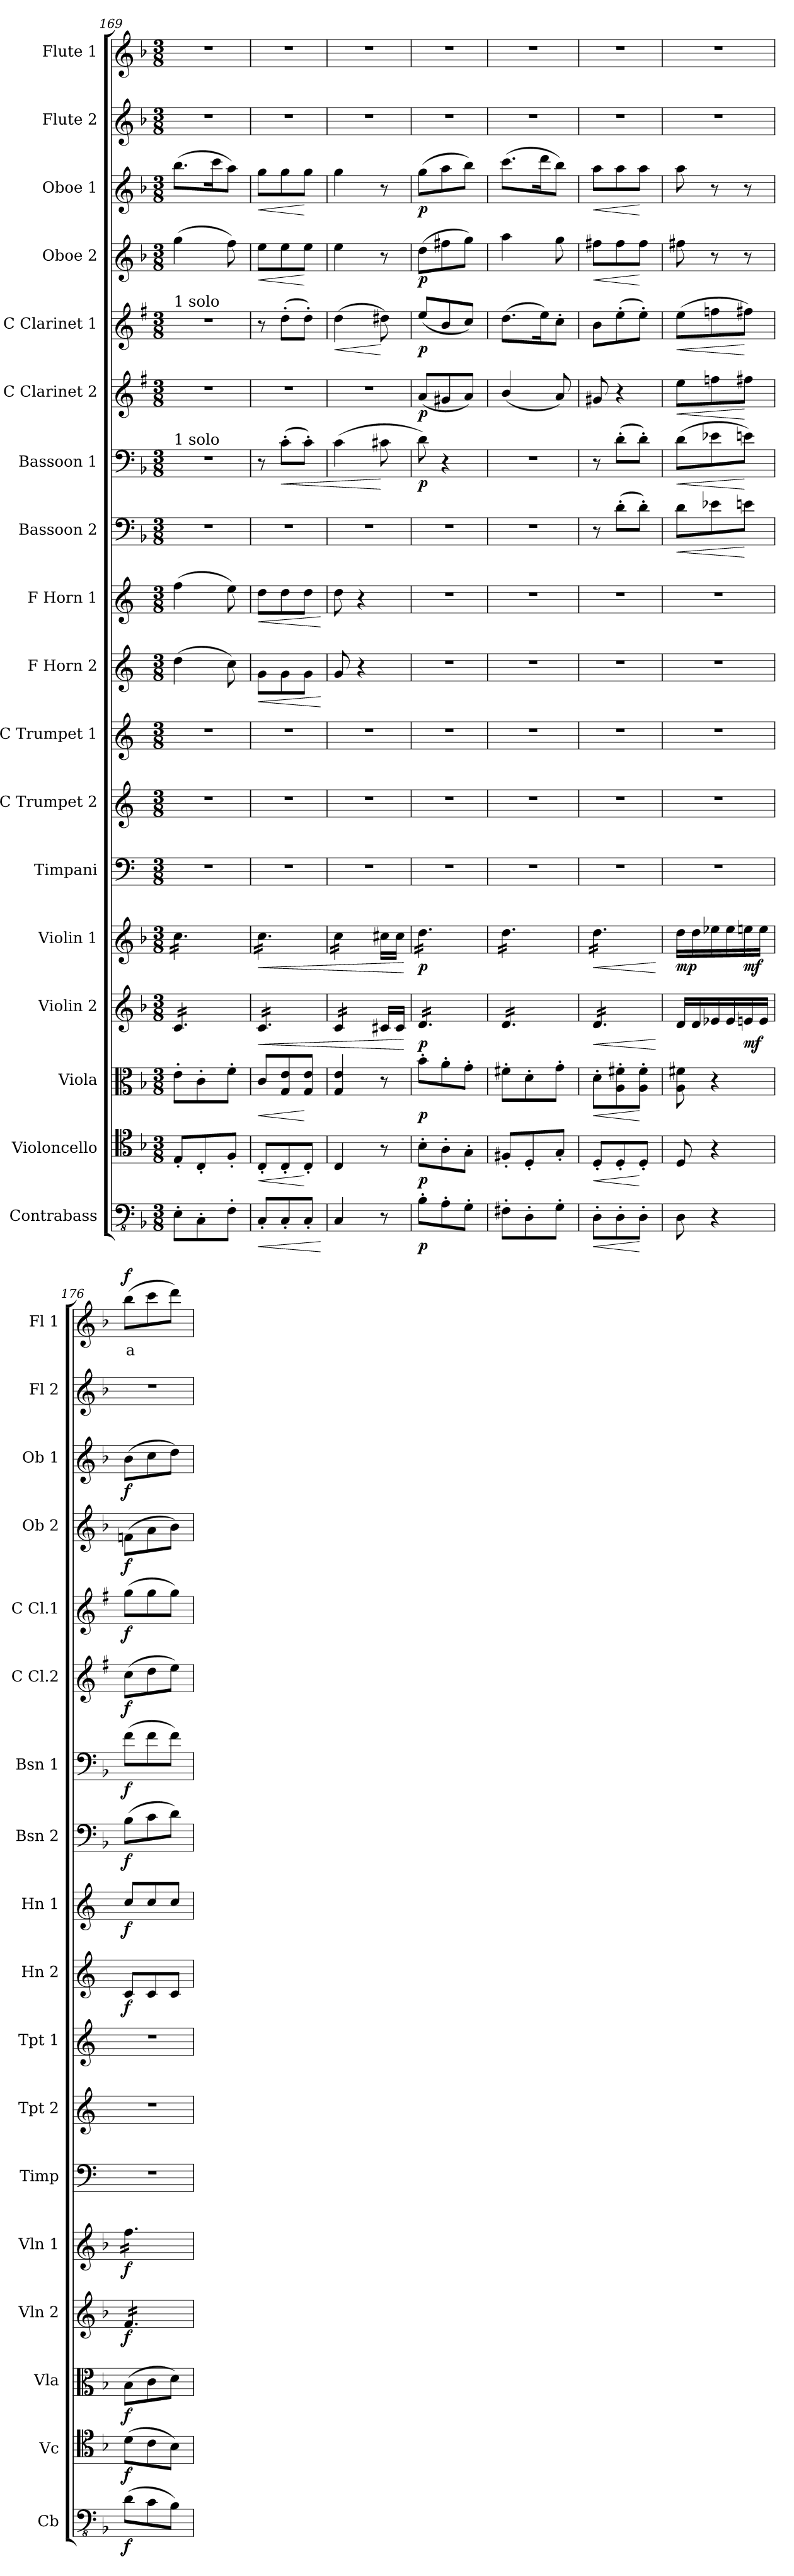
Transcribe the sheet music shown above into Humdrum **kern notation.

**kern	**dynam	**kern	**dynam	**kern	**dynam	**kern	**dynam	**kern	**dynam	**kern	**kern	**kern	**kern	**dynam	**kern	**dynam	**kern	**dynam	**kern	**dynam	**kern	**dynam	**kern	**dynam	**kern	**dynam	**kern	**dynam	**kern	**kern	**text	**dynam
*part18	*part18	*part17	*part17	*part16	*part16	*part15	*part15	*part14	*part14	*part13	*part12	*part11	*part10	*part10	*part9	*part9	*part8	*part8	*part7	*part7	*part6	*part6	*part5	*part5	*part4	*part4	*part3	*part3	*part2	*part1	*part1	*part1
*staff18	*staff18	*staff17	*staff17	*staff16	*staff16	*staff15	*staff15	*staff14	*staff14	*staff13	*staff12	*staff11	*staff10	*staff10	*staff9	*staff9	*staff8	*staff8	*staff7	*staff7	*staff6	*staff6	*staff5	*staff5	*staff4	*staff4	*staff3	*staff3	*staff2	*staff1	*staff1	*staff1
*I"Contrabass	*	*I"Violoncello	*	*I"Viola	*	*I"Violin 2	*	*I"Violin 1	*	*I"Timpani	*I"C Trumpet 2	*I"C Trumpet 1	*I"F Horn 2	*	*I"F Horn 1	*	*I"Bassoon 2	*	*I"Bassoon 1	*	*I"C Clarinet 2	*	*I"C Clarinet 1	*	*I"Oboe 2	*	*I"Oboe 1	*	*I"Flute 2	*I"Flute 1	*	*
*I'Cb	*	*I'Vc	*	*I'Vla	*	*I'Vln 2	*	*I'Vln 1	*	*I'Timp	*I'Tpt 2	*I'Tpt 1	*I'Hn 2	*	*I'Hn 1	*	*I'Bsn 2	*	*I'Bsn 1	*	*I'C Cl.2	*	*I'C Cl.1	*	*I'Ob 2	*	*I'Ob 1	*	*I'Fl 2	*I'Fl 1	*	*
!!LO:PB:g=z
*clefFv4	*	*clefC4	*	*clefC3	*	*clefG2	*	*clefG2	*	*clefF4	*clefG2	*clefG2	*clefG2	*	*clefG2	*	*clefF4	*	*clefF4	*	*clefG2	*	*clefG2	*	*clefG2	*	*clefG2	*	*clefG2	*clefG2	*	*
*	*	*	*	*	*	*	*	*	*	*	*	*	*ITrd4c7	*	*ITrd4c7	*	*	*	*	*	*ITrd1c2	*	*ITrd1c2	*	*	*	*	*	*	*	*	*
*k[b-]	*	*k[b-]	*	*k[b-]	*	*k[b-]	*	*k[b-]	*	*k[]	*k[]	*k[]	*k[b-]	*	*k[b-]	*	*k[b-]	*	*k[b-]	*	*k[b-]	*	*k[b-]	*	*k[b-]	*	*k[b-]	*	*k[b-]	*k[b-]	*	*
*F:	*	*F:	*	*F:	*	*F:	*	*F:	*	*	*	*	*	*	*	*	*F:	*	*F:	*	*F:	*	*F:	*	*F:	*	*F:	*	*F:	*F:	*	*
*M3/8	*	*M3/8	*	*M3/8	*	*M3/8	*	*M3/8	*	*M3/8	*M3/8	*M3/8	*M3/8	*	*M3/8	*	*M3/8	*	*M3/8	*	*M3/8	*	*M3/8	*	*M3/8	*	*M3/8	*	*M3/8	*M3/8	*	*
=169	=169	=169	=169	=169	=169	=169	=169	=169	=169	=169	=169	=169	=169	=169	=169	=169	=169	=169	=169	=169	=169	=169	=169	=169	=169	=169	=169	=169	=169	=169	=169	=169
!	!	!	!	!	!	!	!	!	!	!	!	!	!	!	!	!	!	!	!	!	!	!	!LO:TX:a:t=1 solo	!	!	!	!	!	!	!	!	!
!	!	!	!	!	!	!	!	!	!	!	!	!	!	!	!	!	!	!	!LO:TX:a:t=1 solo	!	!	!	!	!	!	!	!	!	!	!	!	!
*	*	*	*	*	*	*tremolo	*	*	*	*	*	*	*	*	*	*	*	*	*	*	*	*	*	*	*	*	*	*	*	*	*	*
*	*	*	*	*	*	*	*	*tremolo	*	*	*	*	*	*	*	*	*	*	*	*	*	*	*	*	*	*	*	*	*	*	*	*
8EE'\L	.	8E'/L	.	8e'\L	.	16c/LL	.	16cc\LL	.	4.r	4.r	4.r	(>4g\	.	(>4b-\	.	4.r	.	4.r	.	4.r	.	4.r	.	(>4gg\	.	(>8.bb-\L	.	4.r	4.r	.	.
.	.	.	.	.	.	16c/	.	16cc\	.	.	.	.	.	.	.	.	.	.	.	.	.	.	.	.	.	.	.	.	.	.	.	.
8CC'\	.	8C'/	.	8c'\	.	16c/	.	16cc\	.	.	.	.	.	.	.	.	.	.	.	.	.	.	.	.	.	.	.	.	.	.	.	.
.	.	.	.	.	.	16c/	.	16cc\	.	.	.	.	.	.	.	.	.	.	.	.	.	.	.	.	.	.	16ccc\K	.	.	.	.	.
8FF'\J	.	8F'/J	.	8f'\J	.	16c/	.	16cc\	.	.	.	.	8f\)	.	8a\)	.	.	.	.	.	.	.	.	.	8ff\)	.	8aa\J)	.	.	.	.	.
.	.	.	.	.	.	16c/JJ	.	16cc\JJ	.	.	.	.	.	.	.	.	.	.	.	.	.	.	.	.	.	.	.	.	.	.	.	.
=170	=170	=170	=170	=170	=170	=170	=170	=170	=170	=170	=170	=170	=170	=170	=170	=170	=170	=170	=170	=170	=170	=170	=170	=170	=170	=170	=170	=170	=170	=170	=170	=170
!	!LO:HP:b	!	!LO:HP:b	!	!LO:HP:b	!	!LO:HP:b	!	!LO:HP:b	!	!	!	!	!LO:HP:b	!	!LO:HP:b	!	!	!	!	!	!	!	!	!	!LO:HP:b	!	!LO:HP:b	!	!	!	!
8CC'/L	<	8C'/L	<	8c/L	<	16c/LL	<	16cc\LL	<	4.r	4.r	4.r	8c\L	<	8g\L	<	4.r	.	8r	.	4.r	.	8r	.	8ee\L	<	8gg\L	<	4.r	4.r	.	.
.	.	.	.	.	.	16c/	.	16cc\	.	.	.	.	.	.	.	.	.	.	.	.	.	.	.	.	.	.	.	.	.	.	.	.
!	!	!	!	!	!	!	!	!	!	!	!	!	!	!	!	!	!	!	!	!LO:HP:b	!	!	!	!	!	!	!	!	!	!	!	!
8CC'/	.	8C'/	.	8G/ 8e/	.	16c/	.	16cc\	.	.	.	.	8c\	.	8g\	.	.	.	(>8c'\L	<	.	.	(>8cc'\L	.	8ee\	.	8gg\	.	.	.	.	.
.	.	.	.	.	.	16c/	.	16cc\	.	.	.	.	.	.	.	.	.	.	.	.	.	.	.	.	.	.	.	.	.	.	.	.
8CC'/J	.	8C'/J	[	8G/ 8e/J	[	16c/	.	16cc\	.	.	.	.	8c\J	.	8g\J	.	.	.	8c'\J)	.	.	.	8cc'\J)	.	8ee\J	[	8gg\J	[	.	.	.	.
.	.	.	.	.	.	16c/JJ	.	16cc\JJ	.	.	.	.	.	.	.	.	.	.	.	.	.	.	.	.	.	.	.	.	.	.	.	.
.	[	.	.	.	.	.	.	.	.	.	.	.	.	[	.	[	.	.	.	.	.	.	.	.	.	.	.	.	.	.	.	.
=171	=171	=171	=171	=171	=171	=171	=171	=171	=171	=171	=171	=171	=171	=171	=171	=171	=171	=171	=171	=171	=171	=171	=171	=171	=171	=171	=171	=171	=171	=171	=171	=171
!	!	!	!	!	!	!	!	!	!	!	!	!	!	!	!	!	!	!	!	!	!	!	!	!LO:HP:b	!	!	!	!	!	!	!	!
4CC/	.	4C/	.	4G/ 4e/	.	16c/LL	.	16cc\LL	.	4.r	4.r	4.r	8c/	.	8g\	.	4.r	.	(>4c\	.	4.r	.	(>4cc\	<	4ee\	.	4gg\	.	4.r	4.r	.	.
.	.	.	.	.	.	16c/	.	16cc\	.	.	.	.	.	.	.	.	.	.	.	.	.	.	.	.	.	.	.	.	.	.	.	.
.	.	.	.	.	.	16c/	.	16cc\	.	.	.	.	4r	.	4r	.	.	.	.	.	.	.	.	.	.	.	.	.	.	.	.	.
.	.	.	.	.	.	16c/JJ	.	16cc\JJ	.	.	.	.	.	.	.	.	.	.	.	.	.	.	.	.	.	.	.	.	.	.	.	.
*	*	*	*	*	*	*	*	*Xtremolo	*	*	*	*	*	*	*	*	*	*	*	*	*	*	*	*	*	*	*	*	*	*	*	*
*	*	*	*	*	*	*Xtremolo	*	*	*	*	*	*	*	*	*	*	*	*	*	*	*	*	*	*	*	*	*	*	*	*	*	*
8r	.	8r	.	8r	.	16c#X/LL	.	16cc#X\LL	.	.	.	.	.	.	.	.	.	.	8c#X\	[	.	.	8cc#X\)	[	8r	.	8r	.	.	.	.	.
.	.	.	.	.	.	16c#/JJ	.	16cc#\JJ	.	.	.	.	.	.	.	.	.	.	.	.	.	.	.	.	.	.	.	.	.	.	.	.
.	.	.	.	.	.	.	[	.	[	.	.	.	.	.	.	.	.	.	.	.	.	.	.	.	.	.	.	.	.	.	.	.
=172	=172	=172	=172	=172	=172	=172	=172	=172	=172	=172	=172	=172	=172	=172	=172	=172	=172	=172	=172	=172	=172	=172	=172	=172	=172	=172	=172	=172	=172	=172	=172	=172
!	!LO:DY:b	!	!LO:DY:b	!	!LO:DY:b	!	!LO:DY:b	!	!LO:DY:b	!	!	!	!	!	!	!	!	!	!	!LO:DY:b	!	!LO:DY:b	!	!LO:DY:b	!	!LO:DY:b	!	!LO:DY:b	!	!	!	!
*	*	*	*	*	*	*tremolo	*	*	*	*	*	*	*	*	*	*	*	*	*	*	*	*	*	*	*	*	*	*	*	*	*	*
*	*	*	*	*	*	*	*	*tremolo	*	*	*	*	*	*	*	*	*	*	*	*	*	*	*	*	*	*	*	*	*	*	*	*
8BB-'\L	p	8B-'\L	p	8b-'\L	p	16d/LL	p	16dd\LL	p	4.r	4.r	4.r	4.r	.	4.r	.	4.r	.	8d\)	p	(<8g/L	p	(<8dd/L	p	(>8dd\L	p	(>8gg\L	p	4.r	4.r	.	.
.	.	.	.	.	.	16d/	.	16dd\	.	.	.	.	.	.	.	.	.	.	.	.	.	.	.	.	.	.	.	.	.	.	.	.
8AA'\	.	8A'\	.	8a'\	.	16d/	.	16dd\	.	.	.	.	.	.	.	.	.	.	4r	.	8f#X/	.	8a/	.	8ff#X\	.	8aa\	.	.	.	.	.
.	.	.	.	.	.	16d/	.	16dd\	.	.	.	.	.	.	.	.	.	.	.	.	.	.	.	.	.	.	.	.	.	.	.	.
8GG'\J	.	8G'\J	.	8g'\J	.	16d/	.	16dd\	.	.	.	.	.	.	.	.	.	.	.	.	8g/J)	.	8b-/J)	.	8gg\J)	.	8bb-\J)	.	.	.	.	.
.	.	.	.	.	.	16d/JJ	.	16dd\JJ	.	.	.	.	.	.	.	.	.	.	.	.	.	.	.	.	.	.	.	.	.	.	.	.
=173	=173	=173	=173	=173	=173	=173	=173	=173	=173	=173	=173	=173	=173	=173	=173	=173	=173	=173	=173	=173	=173	=173	=173	=173	=173	=173	=173	=173	=173	=173	=173	=173
8FF#X'\L	.	8F#X'/L	.	8f#X'\L	.	16d/LL	.	16dd\LL	.	4.r	4.r	4.r	4.r	.	4.r	.	4.r	.	4.r	.	(<4a/	.	(>8.cc\L	.	4aa\	.	(>8.ccc\L	.	4.r	4.r	.	.
.	.	.	.	.	.	16d/	.	16dd\	.	.	.	.	.	.	.	.	.	.	.	.	.	.	.	.	.	.	.	.	.	.	.	.
8DD'\	.	8D'/	.	8d'\	.	16d/	.	16dd\	.	.	.	.	.	.	.	.	.	.	.	.	.	.	.	.	.	.	.	.	.	.	.	.
.	.	.	.	.	.	16d/	.	16dd\	.	.	.	.	.	.	.	.	.	.	.	.	.	.	16dd\K)	.	.	.	16ddd\K	.	.	.	.	.
8GG'\J	.	8G'/J	.	8g'\J	.	16d/	.	16dd\	.	.	.	.	.	.	.	.	.	.	.	.	8g/)	.	8b-'\J	.	8gg\	.	8bb-\J)	.	.	.	.	.
.	.	.	.	.	.	16d/JJ	.	16dd\JJ	.	.	.	.	.	.	.	.	.	.	.	.	.	.	.	.	.	.	.	.	.	.	.	.
=174	=174	=174	=174	=174	=174	=174	=174	=174	=174	=174	=174	=174	=174	=174	=174	=174	=174	=174	=174	=174	=174	=174	=174	=174	=174	=174	=174	=174	=174	=174	=174	=174
!	!LO:HP:b	!	!LO:HP:b	!	!LO:HP:b	!	!LO:HP:b	!	!LO:HP:b	!	!	!	!	!	!	!	!	!	!	!	!	!	!	!	!	!LO:HP:b	!	!LO:HP:b	!	!	!	!
8DD'\L	<	8D'/L	<	8d'\L	<	16d/LL	<	16dd\LL	<	4.r	4.r	4.r	4.r	.	4.r	.	8r	.	8r	.	8f#X/	.	8a\L	.	8ff#X\L	<	8aa\L	<	4.r	4.r	.	.
.	.	.	.	.	.	16d/	.	16dd\	.	.	.	.	.	.	.	.	.	.	.	.	.	.	.	.	.	.	.	.	.	.	.	.
8DD'\	.	8D'/	.	8A\' 8f#X\'	.	16d/	.	16dd\	.	.	.	.	.	.	.	.	(>8d'\L	.	(>8d'\L	.	4r	.	(>8dd'\	.	8ff#\	.	8aa\	.	.	.	.	.
.	.	.	.	.	.	16d/	.	16dd\	.	.	.	.	.	.	.	.	.	.	.	.	.	.	.	.	.	.	.	.	.	.	.	.
8DD'\J	[	8D'/J	[	8A\' 8f#\'J	[	16d/	.	16dd\	.	.	.	.	.	.	.	.	8d'\J)	.	8d'\J)	.	.	.	8dd'\J)	.	8ff#\J	[	8aa\J	[	.	.	.	.
.	.	.	.	.	.	16d/JJ	.	16dd\JJ	.	.	.	.	.	.	.	.	.	.	.	.	.	.	.	.	.	.	.	.	.	.	.	.
*	*	*	*	*	*	*	*	*Xtremolo	*	*	*	*	*	*	*	*	*	*	*	*	*	*	*	*	*	*	*	*	*	*	*	*
*	*	*	*	*	*	*Xtremolo	*	*	*	*	*	*	*	*	*	*	*	*	*	*	*	*	*	*	*	*	*	*	*	*	*	*
.	.	.	.	.	.	.	[	.	[	.	.	.	.	.	.	.	.	.	.	.	.	.	.	.	.	.	.	.	.	.	.	.
=175	=175	=175	=175	=175	=175	=175	=175	=175	=175	=175	=175	=175	=175	=175	=175	=175	=175	=175	=175	=175	=175	=175	=175	=175	=175	=175	=175	=175	=175	=175	=175	=175
!	!	!	!	!	!	!	!	!	!LO:DY:b	!	!	!	!	!	!	!	!	!LO:HP:b	!	!LO:HP:b	!	!LO:HP:b	!	!LO:HP:b	!	!	!	!	!	!	!	!
8DD\	.	8D/	.	8A\ 8f#X\	.	16d/LL	.	16dd\LL	mp	4.r	4.r	4.r	4.r	.	4.r	.	8d\L	<	(>8d\L	<	8dd\L	<	(>8dd\L	<	8ff#X\	.	8aa\	.	4.r	4.r	.	.
.	.	.	.	.	.	16d/	.	16dd\	.	.	.	.	.	.	.	.	.	.	.	.	.	.	.	.	.	.	.	.	.	.	.	.
4r	.	4r	.	4r	.	16e-X/	.	16ee-X\	.	.	.	.	.	.	.	.	8e-X\	.	8e-X\	.	8ee-X\	.	8ee-X\	.	8r	.	8r	.	.	.	.	.
.	.	.	.	.	.	16e-/	.	16ee-\	.	.	.	.	.	.	.	.	.	.	.	.	.	.	.	.	.	.	.	.	.	.	.	.
!	!	!	!	!	!	!	!LO:DY:b	!	!LO:DY:b	!	!	!	!	!	!	!	!	!	!	!	!	!	!	!	!	!	!	!	!	!	!	!
.	.	.	.	.	.	16en/	mf	16een\	mf	.	.	.	.	.	.	.	8en\J	[	8en\J)	[	8een\J	[	8een\J)	[	8r	.	8r	.	.	.	.	.
.	.	.	.	.	.	16e/JJ	.	16ee\JJ	.	.	.	.	.	.	.	.	.	.	.	.	.	.	.	.	.	.	.	.	.	.	.	.
=176	=176	=176	=176	=176	=176	=176	=176	=176	=176	=176	=176	=176	=176	=176	=176	=176	=176	=176	=176	=176	=176	=176	=176	=176	=176	=176	=176	=176	=176	=176	=176	=176
!	!LO:DY:b	!	!LO:DY:b	!	!LO:DY:b	!	!LO:DY:b	!	!LO:DY:b	!	!	!	!	!LO:DY:b	!	!LO:DY:b	!	!LO:DY:b	!	!LO:DY:b	!	!LO:DY:b	!	!LO:DY:b	!	!LO:DY:b	!	!LO:DY:b	!	!	!LO:LY:b:color=#FF0000	!LO:DY:b
*	*	*	*	*	*	*tremolo	*	*	*	*	*	*	*	*	*	*	*	*	*	*	*	*	*	*	*	*	*	*	*	*	*	*
*	*	*	*	*	*	*	*	*tremolo	*	*	*	*	*	*	*	*	*	*	*	*	*	*	*	*	*	*	*	*	*	*	*	*
(>8D\L	f	(>8d\L	f	(>8B-\L	f	16f/LL	f	16ff\LL	f	4.r	4.r	4.r	8F/L	f	8f/L	f	(>8B-\L	f	(>8f\L	f	(>8b-\L	f	(>8ff\L	f	(>8fn\L	f	(>8b-\L	f	4.r	(>8bb-\L	a	f
.	.	.	.	.	.	16f/	.	16ff\	.	.	.	.	.	.	.	.	.	.	.	.	.	.	.	.	.	.	.	.	.	.	.	.
8C\	.	8c\	.	8c\	.	16f/	.	16ff\	.	.	.	.	8F/	.	8f/	.	8c\	.	8f\	.	8cc\	.	8ff\	.	8a\	.	8cc\	.	.	8ccc\	.	.
.	.	.	.	.	.	16f/	.	16ff\	.	.	.	.	.	.	.	.	.	.	.	.	.	.	.	.	.	.	.	.	.	.	.	.
8BB-\J)	.	8B-\J)	.	8d\J)	.	16f/	.	16ff\	.	.	.	.	8F/J	.	8f/J	.	8d\J)	.	8f\J)	.	8dd\J)	.	8ff\J)	.	8b-\J)	.	8dd\J)	.	.	8ddd\J)	.	.
.	.	.	.	.	.	16f/JJ	.	16ff\JJ	.	.	.	.	.	.	.	.	.	.	.	.	.	.	.	.	.	.	.	.	.	.	.	.
*	*	*	*	*	*	*	*	*Xtremolo	*	*	*	*	*	*	*	*	*	*	*	*	*	*	*	*	*	*	*	*	*	*	*	*
*	*	*	*	*	*	*Xtremolo	*	*	*	*	*	*	*	*	*	*	*	*	*	*	*	*	*	*	*	*	*	*	*	*	*	*
=	=	=	=	=	=	=	=	=	=	=	=	=	=	=	=	=	=	=	=	=	=	=	=	=	=	=	=	=	=	=	=	=
*-	*-	*-	*-	*-	*-	*-	*-	*-	*-	*-	*-	*-	*-	*-	*-	*-	*-	*-	*-	*-	*-	*-	*-	*-	*-	*-	*-	*-	*-	*-	*-	*-
